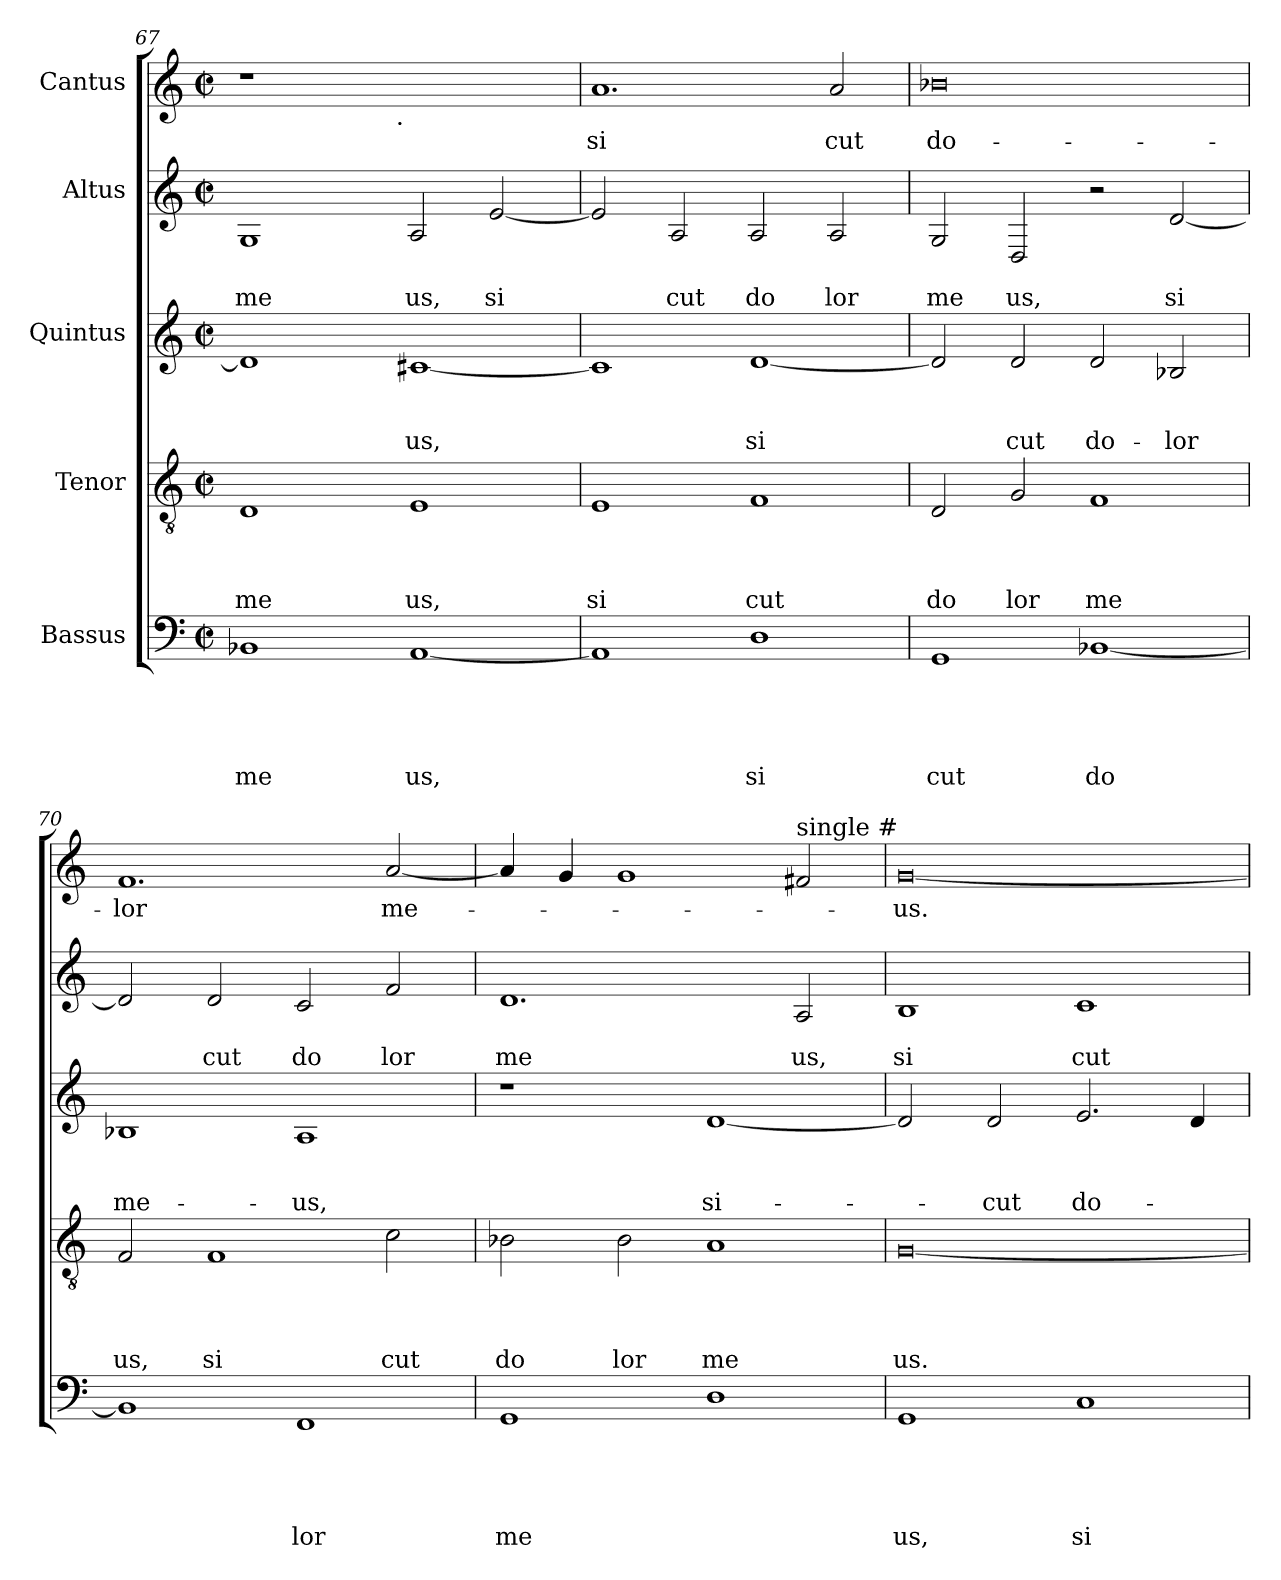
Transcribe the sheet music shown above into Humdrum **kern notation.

**kern	**text	**text	**text	**text	**text	**kern	**text	**text	**text	**text	**kern	**text	**text	**text	**kern	**text	**text	**kern	**text
*part5	*part5	*part5	*part5	*part5	*part5	*part4	*part4	*part4	*part4	*part4	*part3	*part3	*part3	*part3	*part2	*part2	*part2	*part1	*part1
*staff5	*staff5	*staff5	*staff5	*staff5	*staff5	*staff4	*staff4	*staff4	*staff4	*staff4	*staff3	*staff3	*staff3	*staff3	*staff2	*staff2	*staff2	*staff1	*staff1
*I"Bassus	*	*	*	*	*	*I"Tenor	*	*	*	*	*I"Quintus	*	*	*	*I"Altus	*	*	*I"Cantus	*
*clefF4	*	*	*	*	*	*clefGv2	*	*	*	*	*clefG2	*	*	*	*clefG2	*	*	*clefG2	*
*k[]	*	*	*	*	*	*k[]	*	*	*	*	*k[]	*	*	*	*k[]	*	*	*k[]	*
*C:	*	*	*	*	*	*C:	*	*	*	*	*C:	*	*	*	*C:	*	*	*C:	*
*M2/2	*	*	*	*	*	*M2/2	*	*	*	*	*M2/2	*	*	*	*M2/2	*	*	*M2/2	*
*met(c|)	*	*	*	*	*	*met(c|)	*	*	*	*	*met(c|)	*	*	*	*met(c|)	*	*	*met(c|)	*
=67	=67	=67	=67	=67	=67	=67	=67	=67	=67	=67	=67	=67	=67	=67	=67	=67	=67	=67	=67
!	!	!	!	!	!LO:LY:b	!	!	!	!	!LO:LY:b	!	!	!	!	!	!	!LO:LY:b	!	!
*	*	*	*	*	*	*	*	*	*	*	*	*	*	*	*	*	*	*^	*
1BB-X	.	.	.	.	me	1D	.	.	.	me	1d]	.	.	.	1G	.	me	1r	2ryy	.
.	.	.	.	.	.	.	.	.	.	.	.	.	.	.	.	.	.	.	4...ryy	.
!	!	!	!	!	!	!	!	!	!	!	!	!	!	!	!	!	!	!	!LO:TX:b:t=.	!
.	.	.	.	.	.	.	.	.	.	.	.	.	.	.	.	.	.	.	1ryy	.
!	!	!	!	!	!LO:LY:b	!	!	!	!	!LO:LY:b	!	!	!	!LO:LY:b	!	!	!LO:LY:b	!	!	!
[<1AA	.	.	.	.	us,	1E	.	.	.	us,	[<1c#X	.	.	us,	2A/	.	us,	1ryy	.	.
!	!	!	!	!	!	!	!	!	!	!	!	!	!	!	!	!	!LO:LY:b	!	!	!
.	.	.	.	.	.	.	.	.	.	.	.	.	.	.	[<2e/	.	si	.	.	.
.	.	.	.	.	.	.	.	.	.	.	.	.	.	.	.	.	.	.	32ryy	.
=68	=68	=68	=68	=68	=68	=68	=68	=68	=68	=68	=68	=68	=68	=68	=68	=68	=68	=68	=68	=68
!	!	!	!	!	!	!	!	!	!	!LO:LY:b	!	!	!	!	!	!	!	!	!	!LO:LY:b
*	*	*	*	*	*	*	*	*	*	*	*	*	*	*	*	*	*	*v	*v	*
1AA]	.	.	.	.	.	1E	.	.	.	si	1c#]	.	.	.	2e/]	.	.	1.a	si
!	!	!	!	!	!	!	!	!	!	!	!	!	!	!	!	!	!LO:LY:b	!	!
.	.	.	.	.	.	.	.	.	.	.	.	.	.	.	2A/	.	cut	.	.
!	!	!	!	!	!LO:LY:b	!	!	!	!	!LO:LY:b	!	!	!	!LO:LY:b	!	!	!LO:LY:b	!	!
1D	.	.	.	.	si	1F	.	.	.	cut	[<1d	.	.	si	2A/	.	do	.	.
!	!	!	!	!	!	!	!	!	!	!	!	!	!	!	!	!	!LO:LY:b	!	!LO:LY:b
.	.	.	.	.	.	.	.	.	.	.	.	.	.	.	2A/	.	lor	2a/	cut
!!LO:PB:g=z
=69	=69	=69	=69	=69	=69	=69	=69	=69	=69	=69	=69	=69	=69	=69	=69	=69	=69	=69	=69
!	!	!	!	!	!LO:LY:b	!	!	!	!	!LO:LY:b	!	!	!	!	!	!	!LO:LY:b	!	!LO:LY:b
1GG	.	.	.	.	cut	2D/	.	.	.	do	2d/]	.	.	.	2G/	.	me	0b-X	do-
!	!	!	!	!	!	!	!	!	!	!LO:LY:b	!	!	!	!LO:LY:b	!	!	!LO:LY:b	!	!
.	.	.	.	.	.	2G/	.	.	.	lor	2d/	.	.	cut	2D/	.	us,	.	.
!	!	!	!	!	!LO:LY:b	!	!	!	!	!LO:LY:b	!	!	!	!LO:LY:b	!	!	!	!	!
[<1BB-X	.	.	.	.	do	1F	.	.	.	me	2d/	.	.	do-	2r	.	.	.	.
!	!	!	!	!	!	!	!	!	!	!	!	!	!	!LO:LY:b	!	!	!LO:LY:b	!	!
.	.	.	.	.	.	.	.	.	.	.	2B-X/	.	.	-lor	[<2d/	.	si	.	.
=70	=70	=70	=70	=70	=70	=70	=70	=70	=70	=70	=70	=70	=70	=70	=70	=70	=70	=70	=70
!	!	!	!	!	!	!	!	!	!	!LO:LY:b	!	!	!	!LO:LY:b	!	!	!	!	!LO:LY:b
1BB-]	.	.	.	.	.	2F/	.	.	.	us,	1B-X	.	.	me-	2d/]	.	.	1.f	-lor
!	!	!	!	!	!	!	!	!	!	!LO:LY:b	!	!	!	!	!	!	!LO:LY:b	!	!
.	.	.	.	.	.	1F	.	.	.	si	.	.	.	.	2d/	.	cut	.	.
!	!	!	!	!	!LO:LY:b	!	!	!	!	!	!	!	!	!LO:LY:b	!	!	!LO:LY:b	!	!
1FF	.	.	.	.	lor	.	.	.	.	.	1A	.	.	-us,	2c/	.	do	.	.
!	!	!	!	!	!	!	!	!	!	!LO:LY:b	!	!	!	!	!	!	!LO:LY:b	!	!LO:LY:b
.	.	.	.	.	.	2c\	.	.	.	cut	.	.	.	.	2f/	.	lor	[<2a/	me-
=71	=71	=71	=71	=71	=71	=71	=71	=71	=71	=71	=71	=71	=71	=71	=71	=71	=71	=71	=71
!	!	!	!	!	!LO:LY:b	!	!	!	!	!LO:LY:b	!	!	!	!	!	!	!LO:LY:b	!	!
1GG	.	.	.	.	me	2B-X\	.	.	.	do	1r	.	.	.	1.d	.	me	4a/]	.
.	.	.	.	.	.	.	.	.	.	.	.	.	.	.	.	.	.	4g/	.
!	!	!	!	!	!	!	!	!	!	!LO:LY:b	!	!	!	!	!	!	!	!	!
.	.	.	.	.	.	2B-\	.	.	.	lor	.	.	.	.	.	.	.	1g	.
!	!	!	!	!	!	!	!	!	!	!LO:LY:b	!	!	!	!LO:LY:b	!	!	!	!	!
1D	.	.	.	.	.	1A	.	.	.	me	[<1d	.	.	si-	.	.	.	.	.
!	!	!	!	!	!	!	!	!	!	!	!	!	!	!	!	!	!	!LO:TX:a:t=single #	!
!	!	!	!	!	!	!	!	!	!	!	!	!	!	!	!	!	!LO:LY:b	!	!
.	.	.	.	.	.	.	.	.	.	.	.	.	.	.	2A/	.	us,	2f#/	.
=72	=72	=72	=72	=72	=72	=72	=72	=72	=72	=72	=72	=72	=72	=72	=72	=72	=72	=72	=72
!	!	!	!	!	!LO:LY:b	!	!	!	!	!LO:LY:b	!	!	!	!	!	!	!LO:LY:b	!	!LO:LY:b
1GG	.	.	.	.	us,	[<0G	.	.	.	us.	2d/]	.	.	.	1B	.	si	[<0g	-us.
!	!	!	!	!	!	!	!	!	!	!	!	!	!	!LO:LY:b	!	!	!	!	!
.	.	.	.	.	.	.	.	.	.	.	2d/	.	.	-cut	.	.	.	.	.
!	!	!	!	!	!LO:LY:b	!	!	!	!	!	!	!	!	!LO:LY:b	!	!	!LO:LY:b	!	!
1C	.	.	.	.	si	.	.	.	.	.	2.e/	.	.	do-	1c	.	cut	.	.
.	.	.	.	.	.	.	.	.	.	.	4d/	.	.	.	.	.	.	.	.
=	=	=	=	=	=	=	=	=	=	=	=	=	=	=	=	=	=	=	=
*-	*-	*-	*-	*-	*-	*-	*-	*-	*-	*-	*-	*-	*-	*-	*-	*-	*-	*-	*-
